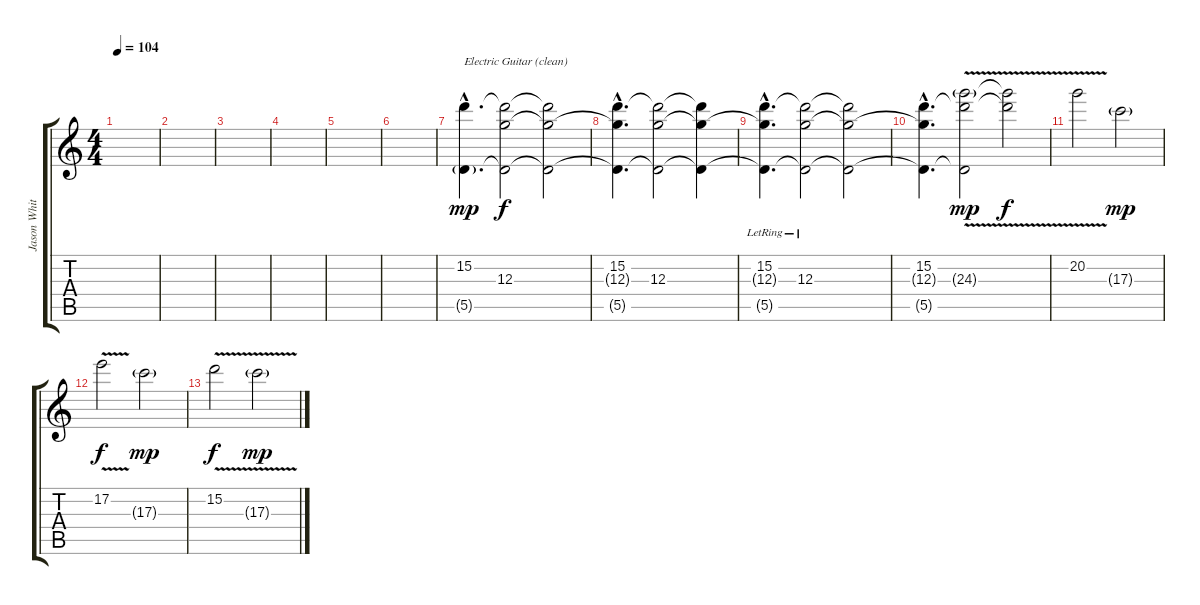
\track ("Jason White2" "Jason Whit") {instrument electricguitarclean}
\staff {score tabs}
\tuning (E4 B3 G3 D3 A2 E2) {hide}
\ts (4 4)
\tempo 104
\clef g2
\ks c
|
|
|
|
|
|
(15.2{hac} 5.5{g hac}).4{d txt "Electric Guitar (clean)" dy mp volume 16 instrument electricguitarclean} (15.2{t} 12.3 5.5{t}).2{dy f} (15.2{t} 12.3{t} 5.5{t}).2 |
(15.2{hac} 12.3{hac t} 5.5{hac t}).4{d} (15.2{t} 12.3 5.5{t}).2 (15.2{t} 12.3{t} 5.5{t}).4 |
(15.2{hac lr} 12.3{hac t} 5.5{hac t}).4{d} (15.2{t} 12.3{lr} 5.5{t}).2 (15.2{t} 12.3{t} 5.5{t}).2 |
(15.2{hac} 12.3{hac t} 5.5{hac t}).4{d} (15.2{t} 24.3{v g} 5.5{t}).2{dy mp} (15.2{t} 24.3{t}).2{dy f} |
20.2{v}.2 17.3{g}.2{dy mp} |
17.2{v}.2{dy f} 17.3{g}.2{dy mp} |
15.2{v}.2{dy f} 17.3{v g}.2{dy mp}
